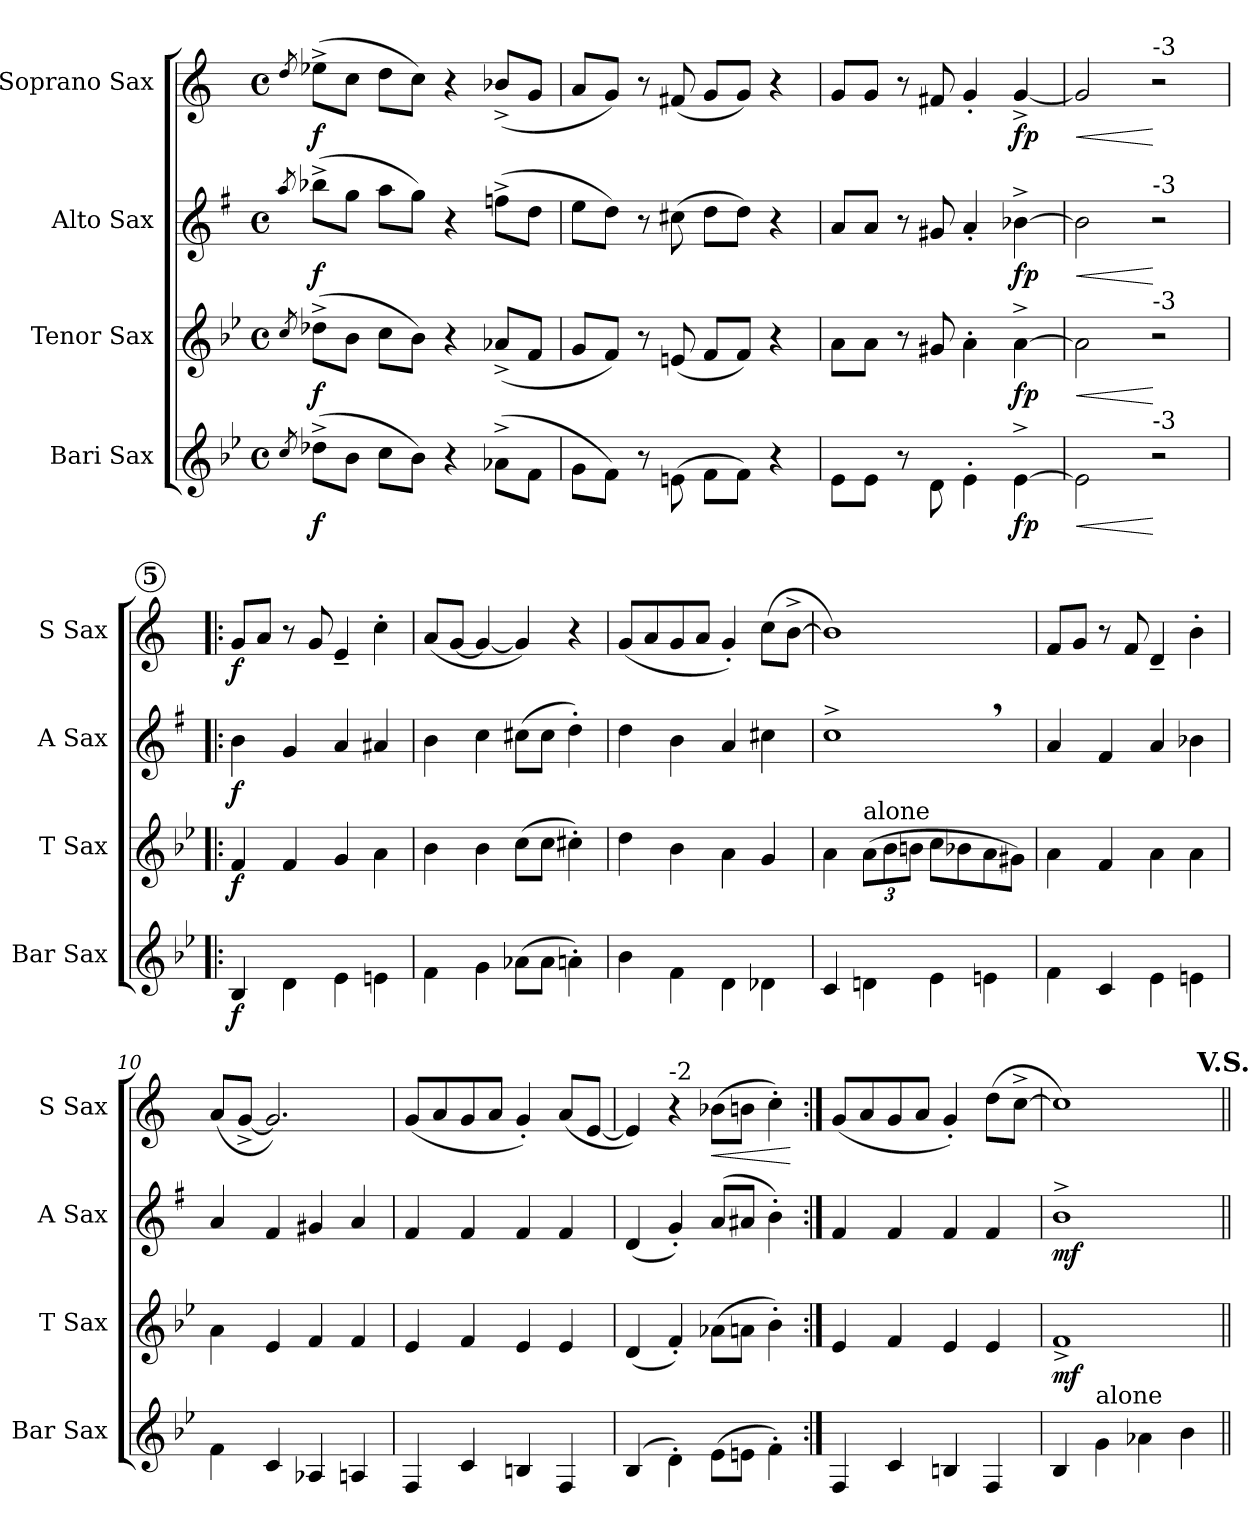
**kern	**dynam	**kern	**dynam	**kern	**dynam	**kern	**dynam
*part4	*part4	*part3	*part3	*part2	*part2	*part1	*part1
*staff4	*staff4	*staff3	*staff3	*staff2	*staff2	*staff1	*staff1
*I"Bari Sax	*	*I"Tenor Sax	*	*I"Alto Sax	*	*I"Soprano Sax	*
*I'Bar Sax	*	*I'T Sax	*	*I'A Sax	*	*I'S Sax	*
*clefG2	*	*clefG2	*	*clefG2	*	*clefG2	*
*ITrd12c21	*	*ITrd8c14	*	*ITrd5c9	*	*ITrd1c2	*
*k[b-e-]	*	*k[b-e-]	*	*k[b-e-]	*	*k[b-e-]	*
*B-:	*	*B-:	*	*B-:	*	*B-:	*
*M4/4	*	*M4/4	*	*M4/4	*	*M4/4	*
*met(c)	*	*met(c)	*	*met(c)	*	*met(c)	*
=1	=1	=1	=1	=1	=1	=1	=1
8qc/	.	8qc/	.	8qcc/	.	8qcc/	.
!	!LO:DY:b	!	!LO:DY:b	!	!LO:DY:b	!	!LO:DY:b
(>8d-X^>\L	f	(>8d-X^>\L	f	(>8dd-X^>\L	f	(>8dd-X^>\L	f
8B-\J	.	8B-\J	.	8b-\J	.	8b-\J	.
8c\L	.	8c\L	.	8cc\L	.	8cc\L	.
8B-\J)	.	8B-\J)	.	8b-\J)	.	8b-\J)	.
4r	.	4r	.	4r	.	4r	.
(>8A-X^>\L	.	(<8A-X^</L	.	(>8a-X^>\L	.	(<8a-X^</L	.
8F\J	.	8F/J	.	8f\J	.	8f/J	.
=2	=2	=2	=2	=2	=2	=2	=2
8G\L	.	8G/L	.	8g\L	.	8g/L	.
8F\J)	.	8F/J)	.	8f\J)	.	8f/J)	.
8r	.	8r	.	8r	.	8r	.
(>8En\	.	(<8En/	.	(>8en\	.	(<8en/	.
8F\L	.	8F/L	.	8f\L	.	8f/L	.
8F\J)	.	8F/J)	.	8f\J)	.	8f/J)	.
4r	.	4r	.	4r	.	4r	.
=3	=3	=3	=3	=3	=3	=3	=3
8E-i\L	.	8A\L	.	8c/L	.	8f/L	.
8E-\J	.	8A\J	.	8c/J	.	8f/J	.
8r	.	8r	.	8r	.	8r	.
8D\	.	8G#X/	.	8Bn/	.	8en/	.
4E-'>\	.	4A'>\	.	4c'</	.	4f'</	.
!	!LO:DY:b	!	!LO:DY:b	!	!LO:DY:b	!	!LO:DY:b
[4E-^>\	fp	[4A^>\	fp	[4d-X^>\	fp	[4f^</	fp
=4	=4	=4	=4	=4	=4	=4	=4
!	!LO:HP:b	!	!LO:HP:b	!	!LO:HP:b	!	!LO:HP:b
2E-\]	<	2A\]	<	2d-\]	<	2f/]	<
!	!	!	!	!	!	!LO:TX:a:t=-3	!
!	!	!	!	!LO:TX:a:t=-3	!	!	!
!	!	!LO:TX:a:t=-3	!	!	!	!	!
!LO:TX:a:t=-3	!	!	!	!	!	!	!
2r	[	2r	[	2r	[	2r	[
!!LO:PB:g=z
!!LO:REH:place=s1:a:enc=circle:fs=12:t=5
=5!|:	=5!|:	=5!|:	=5!|:	=5!|:	=5!|:	=5!|:	=5!|:
!	!LO:DY:b	!	!LO:DY:b	!	!LO:DY:b	!	!LO:DY:b
4BB-</	f	4F</	f	4d>\	f	8f/L	f
.	.	.	.	.	.	8g/J	.
4D>\	.	4F</	.	4B-</	.	8r	.
.	.	.	.	.	.	8f/	.
4E->\	.	4G</	.	4c</	.	4d~</	.
4En>\	.	4A>\	.	4c#X</	.	4b-'>\	.
=6	=6	=6	=6	=6	=6	=6	=6
4F>\	.	4B->\	.	4d>\	.	(<8g/L	.
.	.	.	.	.	.	[8f/J	.
4G>\	.	4B->\	.	4e->\	.	4f/_	.
(>8A-X\L	.	(>8c\L	.	(>8en\L	.	4f/])	.
8A-\J	.	8c\J	.	8e\J	.	.	.
4An'>\)	.	4c#X'>\)	.	4f'>\)	.	4r	.
=7	=7	=7	=7	=7	=7	=7	=7
4B->\	.	4d>\	.	4f>\	.	(<8f/L	.
.	.	.	.	.	.	8g/	.
4F>\	.	4B->\	.	4d>\	.	8f/	.
.	.	.	.	.	.	8g/J	.
4D>\	.	4A>\	.	4c</	.	4f'</)	.
4D-X>\	.	4G</	.	4en>\	.	(>8b-\L	.
.	.	.	.	.	.	[8a^>\J	.
=8	=8	=8	=8	=8	=8	=8	=8
4C</	.	4A>\	.	1e-i^>,>	.	1a])	.
!	!	!LO:TX:a:t=alone	!	!	!	!	!
4Dn>\	.	(>12A\L	.	.	.	.	.
.	.	12B-\	.	.	.	.	.
.	.	12Bn\J	.	.	.	.	.
4E->\	.	8c\L	.	.	.	.	.
.	.	8B-X\	.	.	.	.	.
4En>\	.	8A\	.	.	.	.	.
.	.	8G#X\J)	.	.	.	.	.
=9	=9	=9	=9	=9	=9	=9	=9
4F>\	.	4A>\	.	4c</	.	8e-/L	.
.	.	.	.	.	.	8f/J	.
4C</	.	4F</	.	4A</	.	8r	.
.	.	.	.	.	.	8e-/	.
4E-i>\	.	4A>\	.	4c</	.	4c~</	.
4En>\	.	4A>\	.	4d-X>\	.	4a'>\	.
=10	=10	=10	=10	=10	=10	=10	=10
4F>\	.	4A>\	.	4c</	.	(<8g/L	.
.	.	.	.	.	.	[8f^</J	.
4C</	.	4E-</	.	4A</	.	2.f/])	.
4AA-X</	.	4F</	.	4Bn</	.	.	.
4AAn</	.	4F</	.	4c</	.	.	.
=11	=11	=11	=11	=11	=11	=11	=11
4FF</	.	4E-</	.	4A</	.	(<8f/L	.
.	.	.	.	.	.	8g/	.
4C</	.	4F</	.	4A</	.	8f/	.
.	.	.	.	.	.	8g/J	.
4BBn</	.	4E-</	.	4A</	.	4f'</)	.
4FF</	.	4E-</	.	4A</	.	(<8g/L	.
.	.	.	.	.	.	[8d/J	.
=12	=12	=12	=12	=12	=12	=12	=12
(4BB-/	.	(<4D/	.	(<4F/	.	4d/])	.
!	!	!	!	!	!	!LO:TX:a:t=-2	!
4D'>\)	.	4F'</)	.	4B-'</)	.	4r	.
!	!	!	!	!	!	!	!LO:HP:b
(>8E-\L	.	(>8A-X\L	.	(>8c/L	.	(>8a-X\L	<
8En\J	.	8An\J	.	8c#X/J	.	8an\J	.
4F'>\)	.	4B-'>\)	.	4d'>\)	.	4b-'>\)	.
.	.	.	.	.	.	.	[
!!LO:LB:g=z
=13:|!	=13:|!	=13:|!	=13:|!	=13:|!	=13:|!	=13:|!	=13:|!
4FF</	.	4E-</	.	4A</	.	(<8f/L	.
.	.	.	.	.	.	8g/	.
4C</	.	4F</	.	4A</	.	8f/	.
.	.	.	.	.	.	8g/J	.
4BBn</	.	4E-</	.	4A</	.	4f'</)	.
4FF</	.	4E-</	.	4A</	.	(>8cc\L	.
.	.	.	.	.	.	[8b-^>\J	.
!!LO:REH:place=s1:b:enc=none:t=V.S.:qo=4
=14	=14	=14	=14	=14	=14	=14	=14
!	!	!	!LO:DY:b	!	!LO:DY:b	!	!
4BB-</	.	1F^<	mf	1d^>	mf	1b-])	.
!LO:TX:a:t=alone	!	!	!	!	!	!	!
4G\	.	.	.	.	.	.	.
4A-X\	.	.	.	.	.	.	.
4B-\	.	.	.	.	.	.	.
=||	=||	=||	=||	=||	=||	=||	=||
*-	*-	*-	*-	*-	*-	*-	*-
